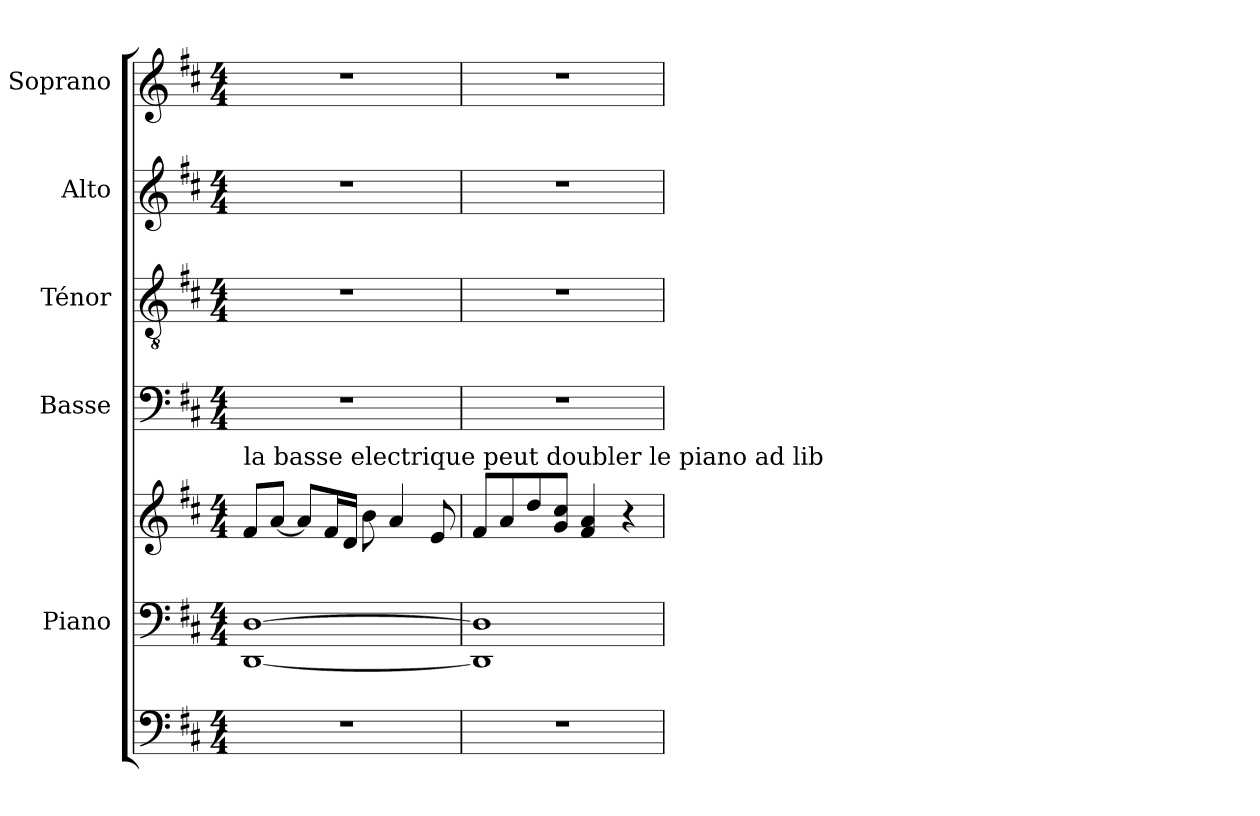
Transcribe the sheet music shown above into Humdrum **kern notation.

**kern	**kern	**kern	**kern	**kern	**kern	**kern
*part6	*part5	*part5	*part4	*part3	*part2	*part1
*staff7	*staff6	*staff5	*staff4	*staff3	*staff2	*staff1
*	*I"Piano	*	*I"Basse	*I"Ténor	*I"Alto	*I"Soprano
*	*I'Pno	*	*I'Ba.	*I'T	*I'A	*I'S
*clefF4	*clefF4	*clefG2	*clefF4	*clefGv2	*clefG2	*clefG2
*k[f#c#]	*k[f#c#]	*k[f#c#]	*k[f#c#]	*k[f#c#]	*k[f#c#]	*k[f#c#]
*D:	*D:	*D:	*D:	*D:	*D:	*D:
*M4/4	*M4/4	*M4/4	*M4/4	*M4/4	*M4/4	*M4/4
=1	=1	=1	=1	=1	=1	=1
!	!	!LO:TX:a:t=la basse electrique peut doubler le piano ad lib	!	!	!	!
1r	[1DD [1D	8f#/L	1r	1r	1r	1r
.	.	[8a/J	.	.	.	.
.	.	8a/L]	.	.	.	.
.	.	16f#/L	.	.	.	.
.	.	16d/JJ	.	.	.	.
.	.	8b\	.	.	.	.
.	.	4a/	.	.	.	.
.	.	8e/	.	.	.	.
=2	=2	=2	=2	=2	=2	=2
1r	1DD] 1D]	8f#/L	1r	1r	1r	1r
.	.	8a/	.	.	.	.
.	.	8dd/	.	.	.	.
.	.	8g/ 8cc#/J	.	.	.	.
.	.	4f#/ 4a/	.	.	.	.
.	.	4r	.	.	.	.
=	=	=	=	=	=	=
*-	*-	*-	*-	*-	*-	*-
